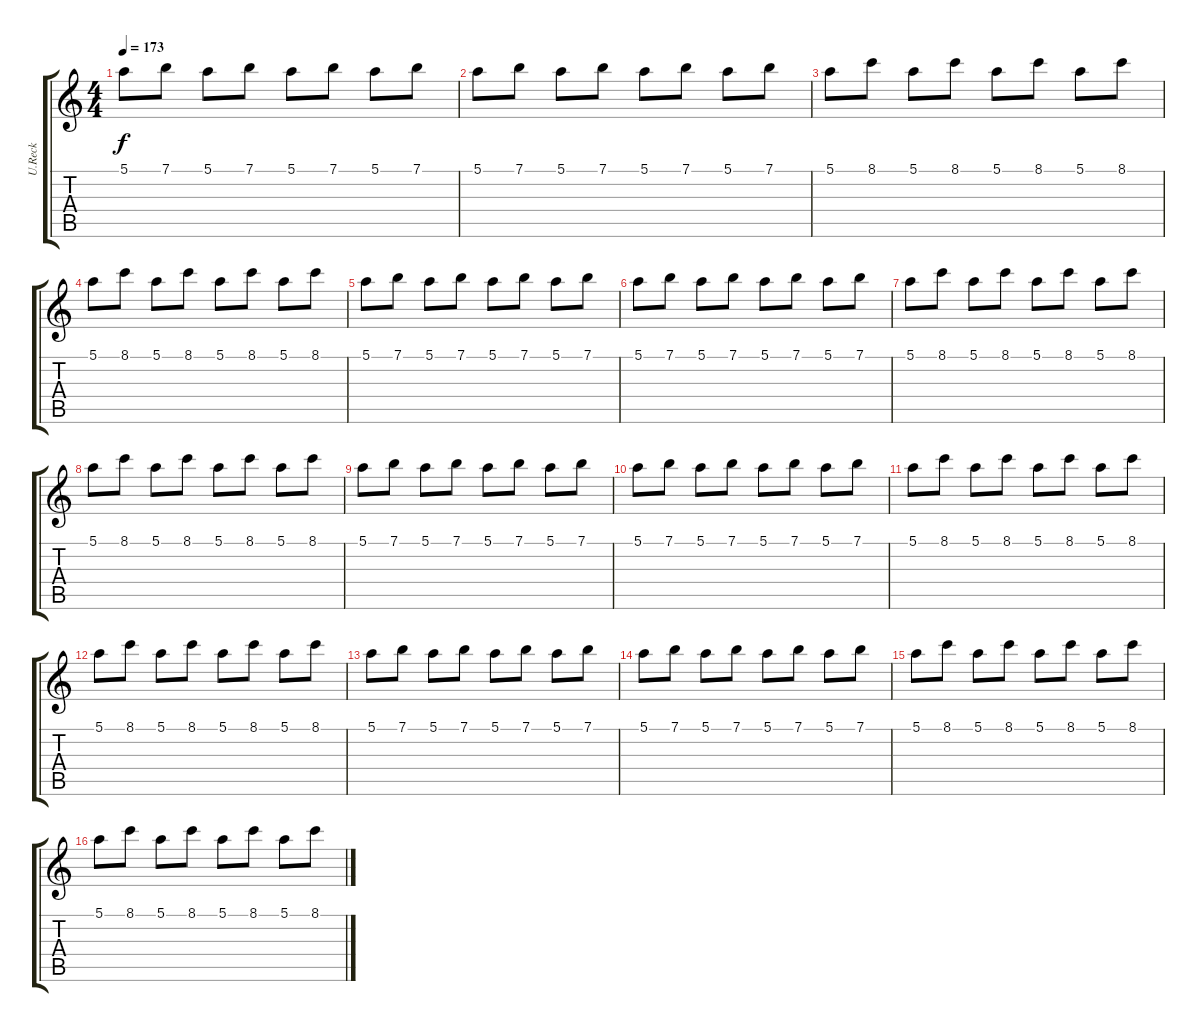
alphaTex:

\track ("U.Reck" "U.Reck") {instrument stringensemble1}
\staff {score tabs}
\tuning (E5 B4 G4 D4 A3 E3) {hide}
\ts (4 4)
\tempo 173
\clef g2
\ks c
5.1.8{dy f volume 8} 7.1.8 5.1.8 7.1.8 5.1.8 7.1.8 5.1.8 7.1.8 |
5.1.8 7.1.8 5.1.8 7.1.8 5.1.8 7.1.8 5.1.8 7.1.8 |
5.1.8{volume 8} 8.1.8 5.1.8 8.1.8 5.1.8 8.1.8 5.1.8 8.1.8 |
5.1.8 8.1.8 5.1.8 8.1.8 5.1.8 8.1.8 5.1.8 8.1.8 |
5.1.8{volume 8} 7.1.8 5.1.8 7.1.8 5.1.8 7.1.8 5.1.8 7.1.8 |
5.1.8 7.1.8 5.1.8 7.1.8 5.1.8 7.1.8 5.1.8 7.1.8 |
5.1.8{volume 8} 8.1.8 5.1.8 8.1.8 5.1.8 8.1.8 5.1.8 8.1.8 |
5.1.8 8.1.8 5.1.8 8.1.8 5.1.8 8.1.8 5.1.8 8.1.8 |
5.1.8{volume 8} 7.1.8 5.1.8 7.1.8 5.1.8 7.1.8 5.1.8 7.1.8 |
5.1.8 7.1.8 5.1.8 7.1.8 5.1.8 7.1.8 5.1.8 7.1.8 |
5.1.8{volume 8} 8.1.8 5.1.8 8.1.8 5.1.8 8.1.8 5.1.8 8.1.8 |
5.1.8 8.1.8 5.1.8 8.1.8 5.1.8 8.1.8 5.1.8 8.1.8 |
5.1.8{volume 8} 7.1.8 5.1.8 7.1.8 5.1.8 7.1.8 5.1.8 7.1.8 |
5.1.8 7.1.8 5.1.8 7.1.8 5.1.8 7.1.8 5.1.8 7.1.8 |
5.1.8{volume 8} 8.1.8 5.1.8 8.1.8 5.1.8 8.1.8 5.1.8 8.1.8 |
5.1.8 8.1.8 5.1.8 8.1.8 5.1.8 8.1.8 5.1.8 8.1.8
